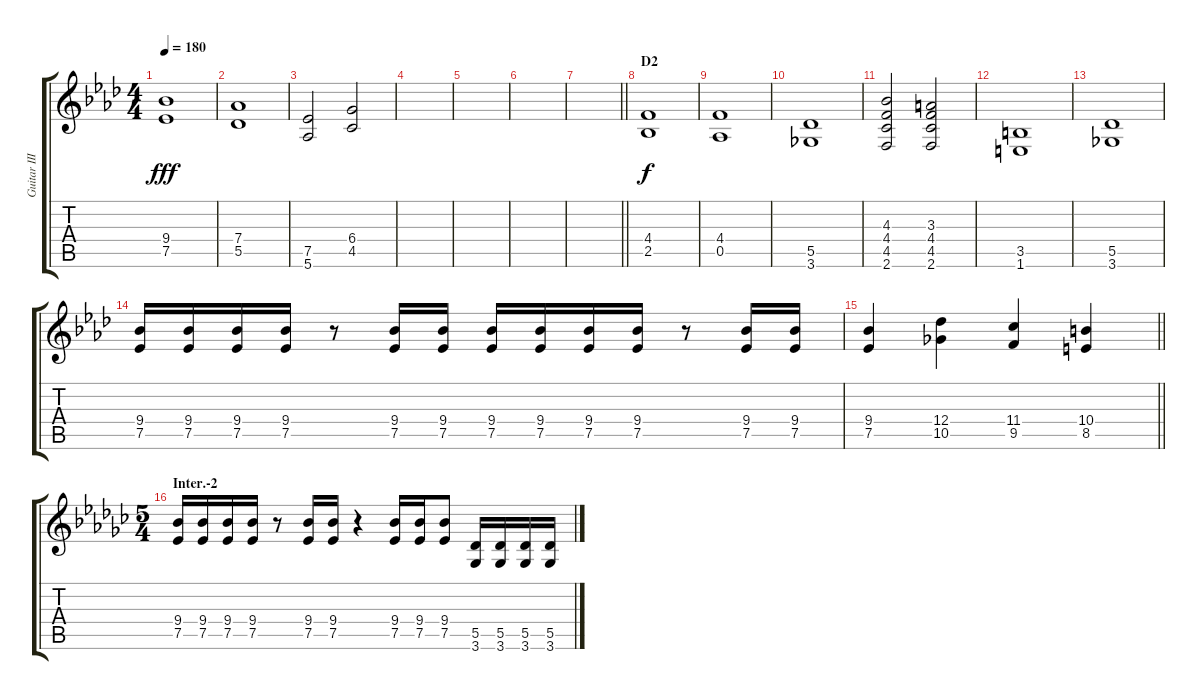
\track ("Guitar III(Kawaguchi Norimi/\"Christina\")" "Guitar III") {instrument overdrivenguitar}
\staff {score tabs}
\tuning (Eb4 Bb3 Gb3 Db3 Ab2 Eb2) {hide}
\ts (4 4)
\tempo 180
\clef g2
\ks ab
(9.4 7.5).1{dy fff} |
(7.4 5.5).1 |
(7.5 5.6).2 (6.4 4.5).2 |
|
|
|
\barLineRight lightlight
|
\section ("" "D2")
(4.4 2.5).1{dy f} |
(4.4 0.5).1 |
(5.5 3.6).1 |
(4.3 4.4 4.5 2.6).2 (3.3 4.4 4.5 2.6).2 |
(3.5 1.6).1 |
(5.5 3.6).1 |
(9.4 7.5).16 (9.4 7.5).16 (9.4 7.5).16 (9.4 7.5).16 r.8 (9.4 7.5).16 (9.4 7.5).16 (9.4 7.5).16 (9.4 7.5).16 (9.4 7.5).16 (9.4 7.5).16 r.8 (9.4 7.5).16 (9.4 7.5).16 |
\barLineRight lightlight
(9.4 7.5).4 (12.4 10.5).4 (11.4 9.5).4 (10.4 8.5).4 |
\ts (5 4)
\section ("" "Inter.-2")
\ks gb
(9.4 7.5).16 (9.4 7.5).16 (9.4 7.5).16 (9.4 7.5).16 r.8 (9.4 7.5).16 (9.4 7.5).16 r.4 (9.4 7.5).16 (9.4 7.5).16 (9.4 7.5).8 (5.5 3.6).16 (5.5 3.6).16 (5.5 3.6).16 (5.5 3.6).16
